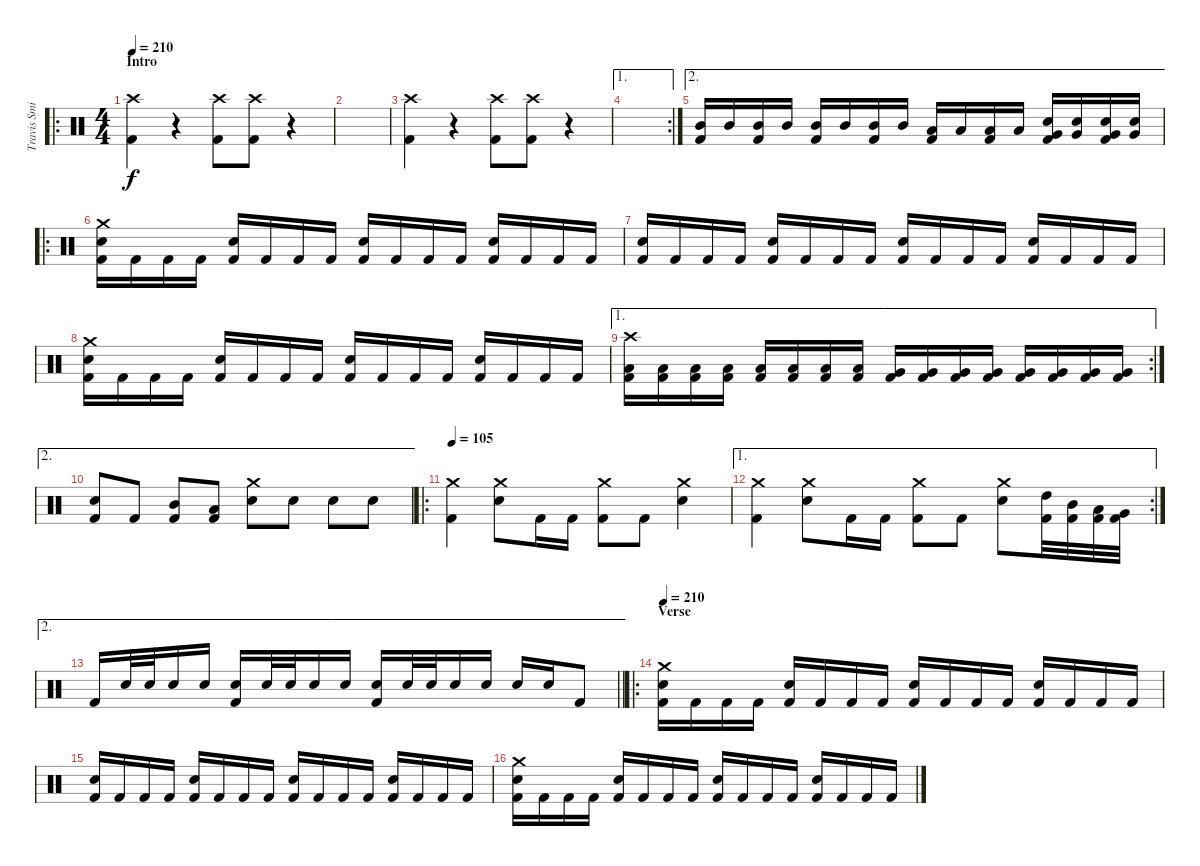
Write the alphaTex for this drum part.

\track ("Travis Smith" "Travis Smi") {instrument percussion}
\staff {score}
\articulation defaults
\ro
\ts (4 4)
\section ("" "Intro")
\tempo 210
\clef neutral
\ks c
("Crash high (hit)" "Kick (hit) 2").4{dy f} r.4 ("Crash high (hit)" "Kick (hit) 2").8 ("Crash high (hit)" "Kick (hit) 2").8 r.4 |
|
("Crash high (hit)" "Kick (hit) 2").4 r.4 ("Crash high (hit)" "Kick (hit) 2").8 ("Crash high (hit)" "Kick (hit) 2").8 r.4 |
\ae 1
\rc 2
|
\ae 2
("Kick (hit) 2" "Mid Tom (hit)").16 "Mid Tom (hit)".16 ("Kick (hit) 2" "Mid Tom (hit)").16 "Mid Tom (hit)".16 ("Kick (hit) 2" "Mid Tom (hit)").16 "Mid Tom (hit)".16 ("Kick (hit) 2" "Mid Tom (hit)").16 "Mid Tom (hit)".16 ("Kick (hit) 2" "Low Tom (hit)").16 "Low Tom (hit)".16 ("Kick (hit) 2" "Low Tom (hit)").16 "Low Tom (hit)".16 ("Snare (hit) 2" "Kick (hit) 2" "Very Low Tom (hit)").16 ("Snare (hit) 2" "Very Low Tom (hit)").16 ("Snare (hit) 2" "Kick (hit) 2" "Very Low Tom (hit)").16 ("Snare (hit) 2" "Very Low Tom (hit)").16 |
\ro
("Crash medium (hit)" "Snare (hit) 2" "Kick (hit) 2").16 "Kick (hit) 2".16 "Kick (hit) 2".16 "Kick (hit) 2".16 ("Snare (hit) 2" "Kick (hit) 2").16 "Kick (hit) 2".16 "Kick (hit) 2".16 "Kick (hit) 2".16 ("Snare (hit) 2" "Kick (hit) 2").16 "Kick (hit) 2".16 "Kick (hit) 2".16 "Kick (hit) 2".16 ("Snare (hit) 2" "Kick (hit) 2").16 "Kick (hit) 2".16 "Kick (hit) 2".16 "Kick (hit) 2".16 |
("Snare (hit) 2" "Kick (hit) 2").16 "Kick (hit) 2".16 "Kick (hit) 2".16 "Kick (hit) 2".16 ("Snare (hit) 2" "Kick (hit) 2").16 "Kick (hit) 2".16 "Kick (hit) 2".16 "Kick (hit) 2".16 ("Snare (hit) 2" "Kick (hit) 2").16 "Kick (hit) 2".16 "Kick (hit) 2".16 "Kick (hit) 2".16 ("Snare (hit) 2" "Kick (hit) 2").16 "Kick (hit) 2".16 "Kick (hit) 2".16 "Kick (hit) 2".16 |
("Crash medium (hit)" "Snare (hit) 2" "Kick (hit) 2").16 "Kick (hit) 2".16 "Kick (hit) 2".16 "Kick (hit) 2".16 ("Snare (hit) 2" "Kick (hit) 2").16 "Kick (hit) 2".16 "Kick (hit) 2".16 "Kick (hit) 2".16 ("Snare (hit) 2" "Kick (hit) 2").16 "Kick (hit) 2".16 "Kick (hit) 2".16 "Kick (hit) 2".16 ("Snare (hit) 2" "Kick (hit) 2").16 "Kick (hit) 2".16 "Kick (hit) 2".16 "Kick (hit) 2".16 |
\ae 1
\rc 2
("Crash high (hit)" "Low Tom (hit)" "Kick (hit) 2").16 ("Low Tom (hit)" "Kick (hit) 2").16 ("Low Tom (hit)" "Kick (hit) 2").16 ("Low Tom (hit)" "Kick (hit) 2").16 ("Low Tom (hit)" "Kick (hit) 2").16 ("Low Tom (hit)" "Kick (hit) 2").16 ("Low Tom (hit)" "Kick (hit) 2").16 ("Low Tom (hit)" "Kick (hit) 2").16 ("Very Low Tom (hit)" "Kick (hit) 2").16 ("Very Low Tom (hit)" "Kick (hit) 2").16 ("Very Low Tom (hit)" "Kick (hit) 2").16 ("Very Low Tom (hit)" "Kick (hit) 2").16 ("Very Low Tom (hit)" "Kick (hit) 2").16 ("Very Low Tom (hit)" "Kick (hit) 2").16 ("Very Low Tom (hit)" "Kick (hit) 2").16 ("Very Low Tom (hit)" "Kick (hit) 2").16 |
\ae 2
("Snare (hit) 2" "Kick (hit) 2").8 "Kick (hit) 2".8 ("Mid Tom (hit)" "Kick (hit) 2").8 ("Low Tom (hit)" "Kick (hit) 2").8 ("Crash medium (hit)" "Snare (hit) 2").8 "Snare (hit) 2".8 "Snare (hit) 2".8 "Snare (hit) 2".8 |
\ro
\tempo 105
("Crash medium (hit)" "Kick (hit) 2").4 ("Crash medium (hit)" "Snare (hit) 2").8 "Kick (hit) 2".16 "Kick (hit) 2".16 ("Crash medium (hit)" "Kick (hit) 2").8 "Kick (hit) 2".8 ("Crash medium (hit)" "Snare (hit) 2").4 |
\ae 1
\rc 2
("Crash medium (hit)" "Kick (hit) 2").4 ("Crash medium (hit)" "Snare (hit) 2").8 "Kick (hit) 2".16 "Kick (hit) 2".16 ("Crash medium (hit)" "Kick (hit) 2").8 "Kick (hit) 2".8 ("Crash medium (hit)" "Snare (hit) 2").8 ("High Tom (hit)" "Kick (hit) 2").32 ("Mid Tom (hit)" "Kick (hit) 2").32 ("Low Tom (hit)" "Kick (hit) 2").32 ("Very Low Tom (hit)" "Kick (hit) 2").32 |
\ae 2
\barLineRight lightlight "Kick (hit) 2".16 "Snare (hit) 2".32 "Snare (hit) 2".32 "Snare (hit) 2".16 "Snare (hit) 2".16
("Snare (hit) 2" "Kick (hit) 2").16 "Snare (hit) 2".32 "Snare (hit) 2".32 "Snare (hit) 2".16 "Snare (hit) 2".16 ("Snare (hit) 2" "Kick (hit) 2").16 "Snare (hit) 2".32 "Snare (hit) 2".32 "Snare (hit) 2".16 "Snare (hit) 2".16 "Snare (hit) 2".16 "Snare (hit) 2".16 "Kick (hit) 2".8 |
\ro
\section ("" "Verse")
\tempo 210
("Crash medium (hit)" "Snare (hit) 2" "Kick (hit) 2").16 "Kick (hit) 2".16 "Kick (hit) 2".16 "Kick (hit) 2".16 ("Snare (hit) 2" "Kick (hit) 2").16 "Kick (hit) 2".16 "Kick (hit) 2".16 "Kick (hit) 2".16 ("Snare (hit) 2" "Kick (hit) 2").16 "Kick (hit) 2".16 "Kick (hit) 2".16 "Kick (hit) 2".16 ("Snare (hit) 2" "Kick (hit) 2").16 "Kick (hit) 2".16 "Kick (hit) 2".16 "Kick (hit) 2".16 |
("Snare (hit) 2" "Kick (hit) 2").16 "Kick (hit) 2".16 "Kick (hit) 2".16 "Kick (hit) 2".16 ("Snare (hit) 2" "Kick (hit) 2").16 "Kick (hit) 2".16 "Kick (hit) 2".16 "Kick (hit) 2".16 ("Snare (hit) 2" "Kick (hit) 2").16 "Kick (hit) 2".16 "Kick (hit) 2".16 "Kick (hit) 2".16 ("Snare (hit) 2" "Kick (hit) 2").16 "Kick (hit) 2".16 "Kick (hit) 2".16 "Kick (hit) 2".16 |
("Crash medium (hit)" "Snare (hit) 2" "Kick (hit) 2").16 "Kick (hit) 2".16 "Kick (hit) 2".16 "Kick (hit) 2".16 ("Snare (hit) 2" "Kick (hit) 2").16 "Kick (hit) 2".16 "Kick (hit) 2".16 "Kick (hit) 2".16 ("Snare (hit) 2" "Kick (hit) 2").16 "Kick (hit) 2".16 "Kick (hit) 2".16 "Kick (hit) 2".16 ("Snare (hit) 2" "Kick (hit) 2").16 "Kick (hit) 2".16 "Kick (hit) 2".16 "Kick (hit) 2".16
